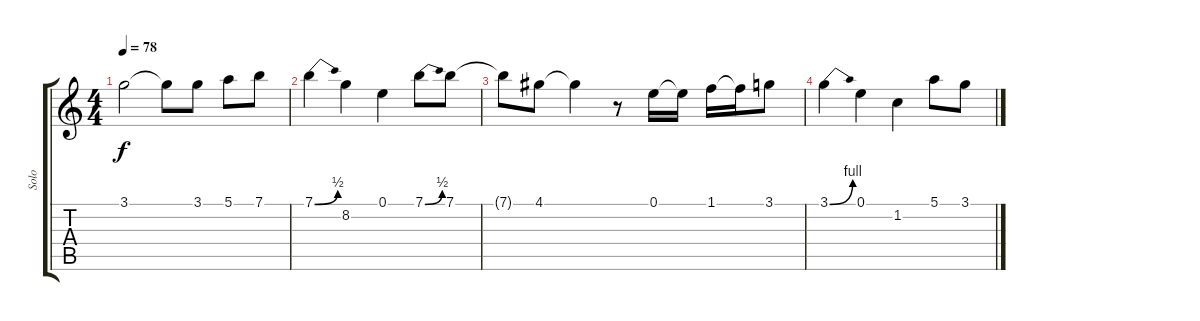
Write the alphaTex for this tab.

\track ("Solo" "Solo") {instrument overdrivenguitar}
\staff {score tabs}
\tuning (E4 B3 G3 D3 A2 E2) {hide}
\ts (4 4)
\tempo 78
\clef g2
\ks c
3.1{t}.2{dy f} 3.1{t}.8 3.1.8 5.1.8 7.1.8 |
7.1{be (bend 0 0 60 2)}.4 8.2.4 0.1.4 7.1{be (bend 0 0 60 2)}.8 7.1.8 |
7.1{t}.8 4.1.8 4.1{t}.4 r.8 0.1.16 0.1{t}.16 1.1.16 1.1{t}.16 3.1.8 |
3.1{be (bend 0 0 60 4)}.4 0.1.4 1.2.4 5.1.8 3.1.8
